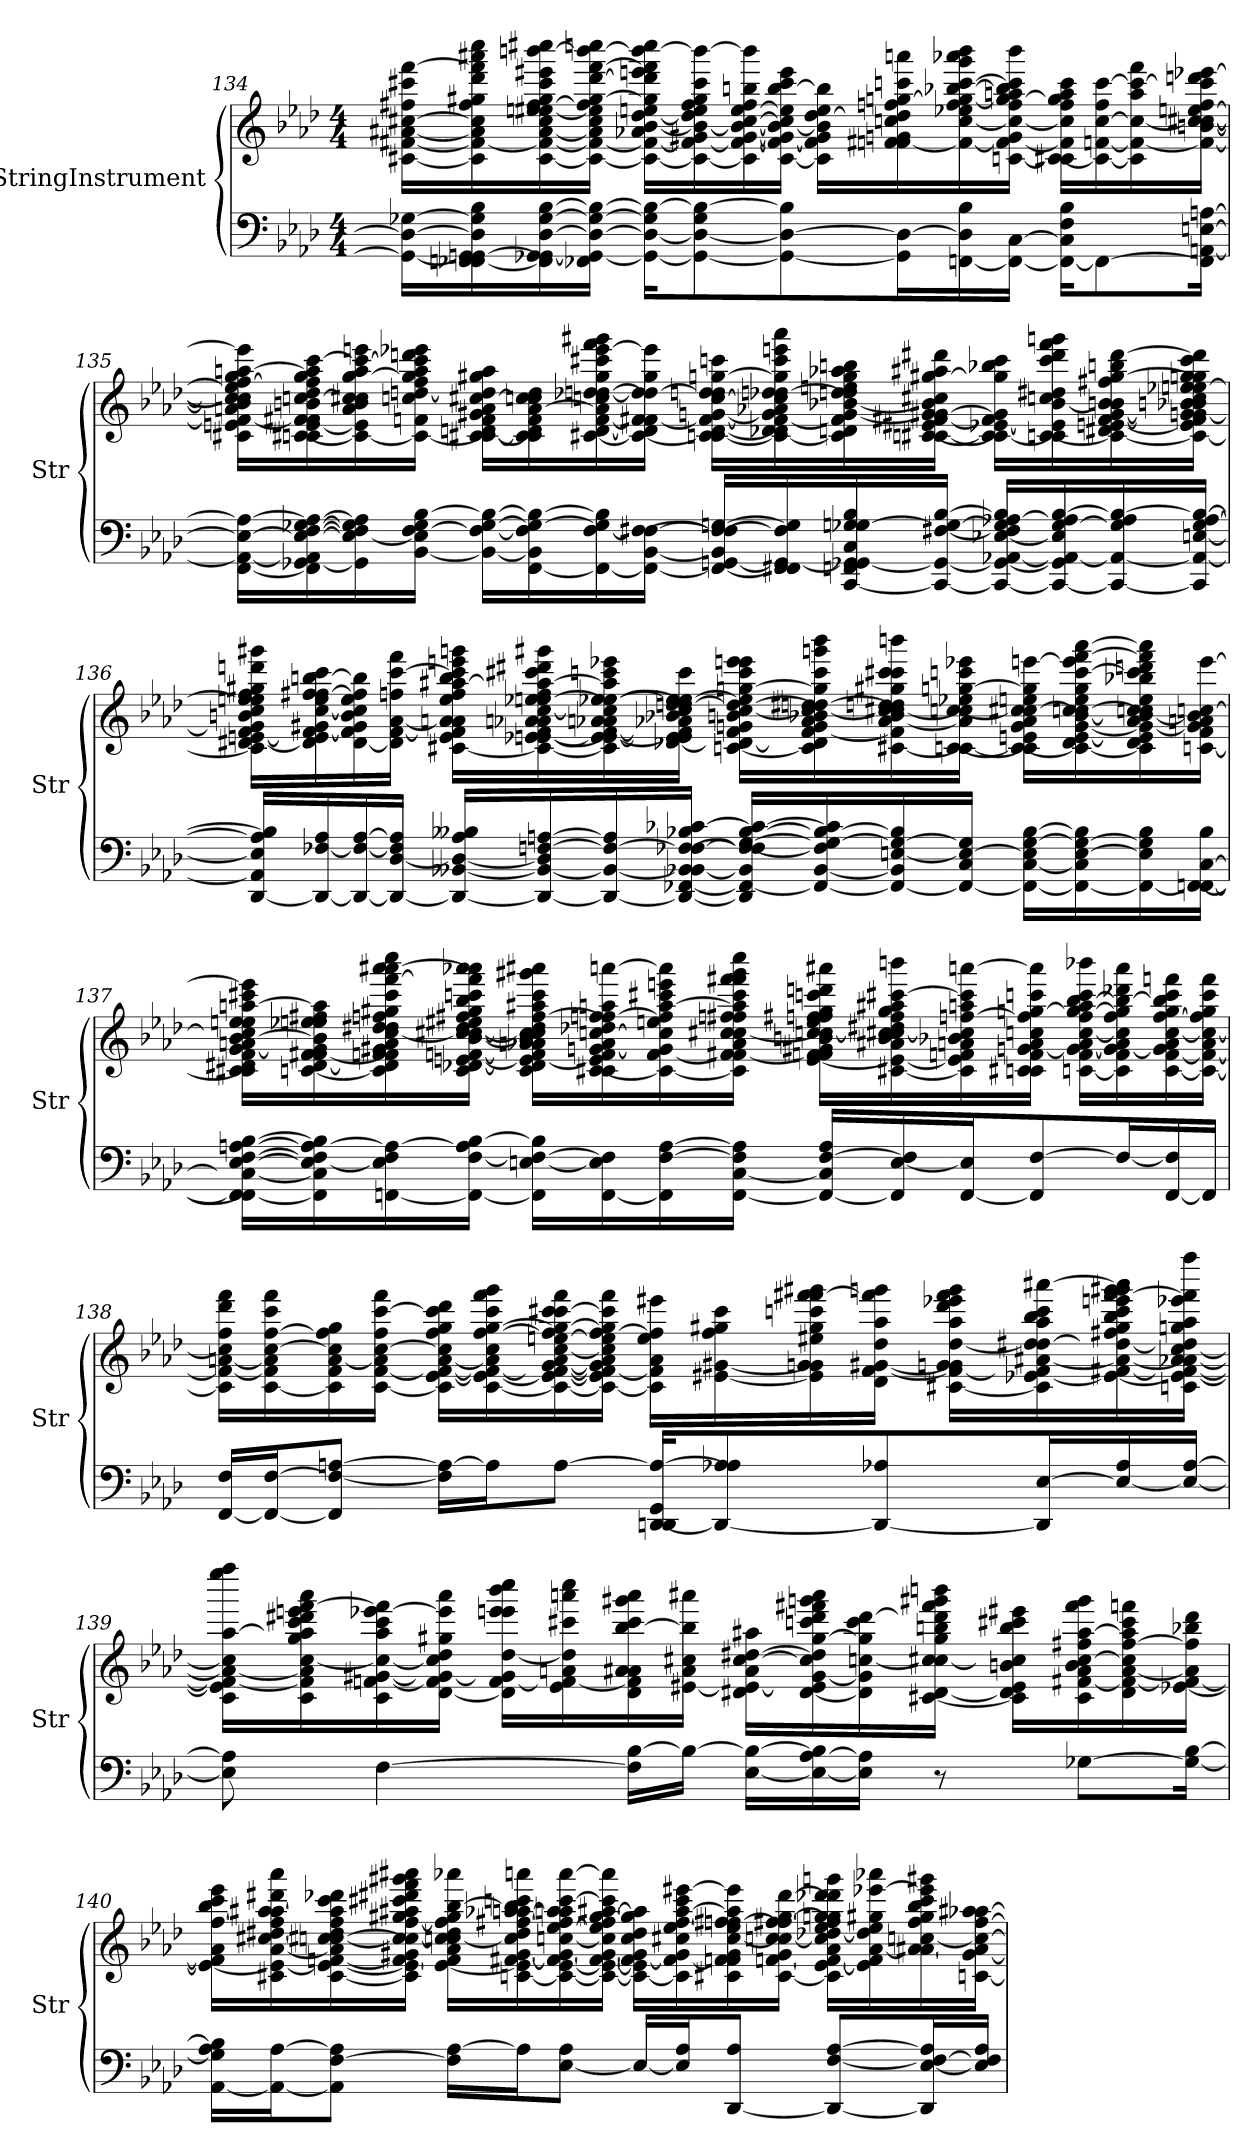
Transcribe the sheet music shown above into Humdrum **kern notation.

**kern	**kern
*part2	*part1
*staff2	*staff1
*I"StringInstrument	*I"StringInstrument
*I'Str	*I'Str
!!LO:LB:g=z
*clefF4	*clefG2
*k[b-e-a-d-]	*k[b-e-a-d-]
*M4/4	*M4/4
=134	=134
16GG-\_ 16D-\_ [16G-X\LL	[16c#X\ [16f#X\ [16a#X\ [16cc#X\ 16ff#X\ 16ccc#X\ [16fff\LL
16FF-X\ [16FFn\ 16GG-\] [16GGn\ 16D-\] 16G-\] 16B-\	16c#\] 16f#\_ 16a#\] 16cc#\] 16ff#\ 16gg#X\ 16ddd-\ 16fff\] 16aaa#X\ 16cccc\
16FF\] [16GG-X\ 16GG\] [16D-\ [16G-\ [16B-\	[16c#\ 16f#\_ [16a#\ 16cc#\ [16een\ 16ee#X\ [16ff#\ 16gg#\ 16ccc#\ 16eee#X\ [16bbbn\ 16cccc#X\
16FF-X\ 16GG-\_ 16D-\_ 16G-\_ 16B-\_JJ	16c#\_ 16f#\_ 16a#\] 16cc#\ 16ee\] 16ff#\] [16gg#\ [16ddd-\ [16fff\ 16bbb\_ 16ccccn\JJ
16GG-\_ 16D-\_ 16G-\] 16B-\_KL	16c#\_ 16f#\_ 16a-X\ [16b-\ [16dd-\ 16een\ 16gg#\] 16ddd-\] 16eeen\ 16fff\] 16bbb\_ 16cccc\LL
8GG-\_ 8D-\_ 8G-\ 8B-\_	16c#\_ 16f#\_ 16g#X\ 16b-\_ 16dd-\] 16ee\ 16ff#\ 16gg#\ 16ccc#\ 16bbb\_
.	16c#\] 16f#\_ [16g#\ 16b-\_ [16cc#\ [16ee\ 16ff#\ 16bbn\ 16bbb\]
8GG-\_ 8D-\_ 8B-\]	[16c#\ 16f#\_ 16g#\] 16b-\_ 16cc#\] 16ee\] [16bb\ 16ccc#\ 16eee\JJ
.	16c#\] 16f#\] 16g#\ 16b-\] [16dd-\ 16ee\ 16bb\]LL
16GG-\] 16D-\_L	[16fn\ 16f#X\ 16gn\ 16ccn\ 16dd-\] 16ffn\ [16ggn\ 16cccn\ 16aaan\
[16FFn\ 16D-\] 16B-\	16f\_ [16cc\ 16ee-X\ 16ff\ 16gg\_ [16bb-X\ [16ccc\ 16ggg\ 16aaa-X\ 16bbb\
16FF\_ [16C\JJ	[16cn\ 16f\_ 16g\ 16cc\_ 16ff\ 16gg\_ 16aan\ 16bb-\] 16ccc\] 16bbb\JJ
16FF\_ 16C\] 16F\ 16B-\KL	16c\_ 16c#X\ 16f\] 16cc\] 16ff\ 16gg\] 16aa\ 16ccc\LL
8FF\_	16c\_ [16fn\ [16cc\ 16ff\ [16ccc\
.	16c\] 16f\_ 16cc\_ 16aa\ 16ccc\_ 16fff\
16FF\] [16AAn\ [16En\ [16An\Jk	16f\_ [16bn\ 16cc\_ [16cc#X\ [16een\ 16ff\ 16ccc\] 16dddn\ [16eee-X\JJ
!!LO:PB:g=z
=135	=135
[16FF\ 16AA\_ 16E\_ 16A\_LL	16c#X\ 16en\ 16f\_ 16an\ 16b\] 16cc\] 16cc#\] 16ee\] [16ff\ 16gg\ [16aan\ 16eee-\]LL
16FF\] [16GG-X\ 16AA\] 16E\_ [16F\ [16G-X\ 16A\_	[16cn\ 16c#X\ [16e\ 16f\] 16f#X\ 16bn\ [16ccn\ 16dd-\ 16ff\] 16gg\ 16aa\] [16ccc\
16GG-\] 16E\_ 16F\] 16G-\] 16A\]	16c\_ 16e\] 16a\ 16b\ 16cc\] 16cc#X\ [16gg\ 16aa\ 16ccc\_ 16eeen\
[16BB-\ 16E\] [16F\ 16G-\ [16B-\JJ	16c\_ 16fn\ 16ccn\ [16ddn\ 16ff\ 16gg\] 16aa\ 16ccc\] 16dddn\ 16eee-X\JJ
16BB-\_ 16F\_ [16G-\ 16B-\_LL	16c\_ [16c#X\ 16dn\ 16f\ 16g#X\ 16a\ [16cc#X\ 16dd\] 16gg#X\ 16aa\LL
[16FF\ 16BB-\] 16F\] 16G-\_ 16B-\_	16c\] 16c#\] 16d\ 16f\ [16a\ 16ccn\ 16cc#\] 16dd\
16FF\_ [16F\ 16G-\] 16B-\]	[16c#X\ [16d\ [16f\ 16a\] 16ccn\ [16dd-X\ [16ddn\ 16gg#\ 16ccc#X\ [16eee-\ 16fff\ 16ggg#X\
16FF\_ [16BB-\ 16F\_ [16F#X\JJ	16c#\_ 16d\] 16f\_ 16f#X\ 16dd-\_ 16dd\] 16gg#\ 16eee-\]JJ
16FF/_ [16GGn/ 16BB-/] 16F/_ 16F#/] [16Gn/LL	[16cn\ 16c#\] [16d\ 16f\_ [16gn\ [16cc\ 16dd-\] 16ddn\ [16ggn\ 16cccn\LL
16FF/] 16FF#X/ 16GG/_ 16F/] 16G/]	16c\_ 16d-X\ 16d\] 16f\_ 16g\] 16a-X\ 16cc\] [16dd-X\ 16ddn\ 16gg\] 16ccc\ 16eeen\ 16aaa-\
[16CC/ 16FFn/ [16GG-X/ 16GG/] 16C/ 16G-X/ [16Gn/ 16B-/	16c\] 16dn\ 16f\] [16g\ [16b-X\ 16dd-\] 16ddn\ 16een\ 16gg\ 16aa-X\ 16bbn\
16CC/_ 16GG-/_ [16F#X/ 16G/_ [16B-/JJ	[16cn\ [16c#X\ 16e#X\ [16f#X\ 16g\] [16g#X\ 16b-\] 16cc#X\ [16gg#X\ 16aa#X\ 16ddd#X\JJ
16CC/_ 16GG-/_ [16AA-X/ [16E-X/ 16F#/] 16G/] [16A-X/ 16B-/]LL	16c\] 16c#\_ [16e-X\ 16f#\] 16g#\] 16gg#\] 16bb-X\ 16ccc\LL
16CC/_ 16GG-/] 16AA-/_ 16E-/] [16G/ 16A-/] [16B-/	[16cn\ 16c#\] 16e-\] [16b-\ 16ccn\ 16dd#X\ 16ccc\ 16ddd#\ 16fff\ 16gggn\
16CC/_ 16AA-/_ 16G/] 16A-/ 16B-/_	16c\_ 16d#X\ [16en\ [16f#\ [16g#\ 16b-\] 16bn\ 16ff#X\ [16gg#\ 16bbn\ [16ddd#\
16CC/] 16AA-/_ [16En/ 16G/ [16A-/ 16B-/_JJ	16c\_ 16e\] 16f#\] 16gn\ 16g#\_ 16b-X\ 16bn\ 16cc\ [16ee-X\ 16een\ 16ggn\ 16gg#\] 16ccc\ 16ddd#\]JJ
!!LO:LB:g=z
=136	=136
[16DD-/ 16AA-/] 16E/] 16A-/] 16B-/]LL	16c\] [16d#X\ [16en\ 16f\ 16g#\] 16bn\ 16cc\ 16ee-\] 16een\ 16ff\ 16gg#X\ 16dddn\ 16ggg#X\LL
16DD-/_ [16F-X/ 16A-/	16d#\] 16e\] [16f\ 16g#X\ [16cc\ 16ee\ [16ff\ 16ff#X\ [16bbn\ 16ccc\
16DD-/_ 16F-/_ [16A-/	[16d#\ 16f\] 16g#\ 16b\ 16cc\] 16ee\ 16ff\] 16bb\]
16DD-/_ [16D-/ 16F-/] 16A-/]JJ	16d#\] [16f\ [16a-\ 16ffn\ [16ccc\ 16fff\JJ
16DD-/_ [16BB--X/ 16D-/_ 16A-/ 16B--X/LL	[16c#X\ 16e\ 16f\] 16a-\] 16an\ 16ee\ 16ff\ [16aa#X\ 16bb\ 16ccc\] 16eeen\ 16gggn\LL
16DD-/_ 16BB--/_ 16D-/] [16Fn/ [16An/	16c#\_ [16e-X\ [16en\ 16f\ 16a-X\ 16an\ [16cc\ 16ee-X\ [16een\ 16ff\ 16aa#\_ 16ccc#X\ 16ddd#X\ 16ggg#X\
16DD-/_ 16BB--/_ 16F/_ 16A/]	16c#\] 16e-\_ 16e\_ [16f\ 16a-X\ 16an\ 16cc\] [16ee-X\ 16ee\_ 16aa#\] 16cccn\ 16eee-X\
16DD-/_ [16FF-X/ 16BB--/] [16BB-X/ [16F-X/ 16F/_ 16B-X/ [16c-X/JJ	[16d-X\ 16e-\] 16e\] 16f\] 16a-X\ 16b-X\ 16cc\ [16dd-\ 16ddn\ 16ee-\_ 16ee\] 16ccc\JJ
16DD-/] 16FF-/_ 16BB-/] 16F-/_ 16F/] [16G/ [16B-/ 16c-/_LL	[16cn\ 16d-\_ 16f\ 16gn\ 16bn\ [16cc\ 16dd-\_ 16ee-\] [16ggn\ 16ccc\ 16eee-\ 16eeen\LL
16FF-/_ [16BB-/ 16F-/] 16G/_ 16B-/_ 16c-/]	16c\] 16d-\] [16f\ 16g\ 16a-\ 16b-X\ 16cc\_ 16dd-\] 16ddn\ [16dd#X\ 16gg\] 16ccc\ 16gggn\ 16bbb-\
16FF-/_ 16BB-/] [16En/ 16G/_ 16B-/]	[16c#X\ 16f\] [16a-\ 16b-\ 16cc\] [16cc#X\ 16ddn\ 16dd#\] 16gg#X\ 16ccc\ 16ccc#X\ 16bbbn\
16FF-/_ 16C/ 16E/_ 16G/]JJ	[16cn\ 16c#\_ 16a-\] [16ccn\ 16cc#\] 16ee-X\ [16ggn\ 16cccn\ 16eee-X\JJ
16FF-\_ [16C\ 16E\] [16G\ [16B-\LL	16c\_ 16c#\] 16en\ 16g\ 16a-\ 16cc\] [16cc#X\ 16een\ 16gg\] [16eeen\LL
16FF-\_ 16C\] [16E\ 16G\_ 16B-\]	16c\_ 16d-\ [16e\ [16g\ [16b-\ 16ccn\ 16cc#\_ 16ee\ 16gg\ [16ccc\ 16eee\] [16fff\ [16aaa-\
16FF-\_ 16E\] 16G\] 16B-\	16c\] 16d-\ 16e\] 16g\_ 16a-\ 16b-\_ 16ccn\ 16cc#\] 16ee\ 16bb-X\ 16ccc\] 16dddn\ 16fff\] 16aaa-\]
16FF-\_ [16FFn\ [16C\ 16B-\JJ	[16cn\ 16f\ 16g\] 16an\ 16b-\] [16ccn\ [16eee\JJ
!!LO:LB:g=z
=137	=137
16FF-\] 16FF\_ 16C\_ [16E-\ [16F\ [16An\ [16B-\LL	16c\] 16c#X\ 16d#X\ 16f\ [16g\ 16an\ [16b-\ 16cc\] 16ee-\ 16een\ [16aan\ 16ccc#X\ 16eee\]LL
16FF\] 16C\] 16E-\_ 16F\] 16A\_ 16B-\]	[16cn\ [16d#\ 16f\ [16f#X\ 16g\] 16b-\] 16ee-X\ 16een\ 16ff#X\ 16aa\]
[16FFn\ 16E-\] 16F\ 16A\_	16c\] 16d#\] 16fn\ 16f#\] 16g#X\ 16a\ [16cc\ 16dd-\ 16dd#X\ 16ffn\ 16gg#X\ 16ccc#\ [16fff\ 16aaa-\ [16aaa#X\ 16cccc\
16FF\_ [16F\ 16A\] [16B-\JJ	16c\ [16d-X\ [16en\ [16fn\ [16b-\ 16cc\_ [16cc#X\ 16dd#\ 16ee#X\ 16ff#X\ 16gg#\ 16bb-\ 16cccn\ 16fff\] 16aaa-X\ 16aaa#\]JJ
16FF\] [16En\ 16F\_ 16B-\]LL	16c\ 16d-\] 16e\_ 16f\] 16a-X\ 16an\ 16b-\] 16cc\] 16cc#\] 16dd#\ [16ff#\ 16aa#X\ 16ccc\ 16ggg#X\ 16aaa#X\LL
[16FF\ 16E\] 16F\]	[16c\ 16c#X\ 16e\] 16f\ [16gn\ 16a\ [16ccn\ 16dd-X\ [16ffn\ 16ff#\] 16aan\ [16aaan\
16FF\] [16F\ [16A\	16c\_ [16f\ 16g\] 16cc\] 16een\ 16ff\] [16aa\ 16ccc#X\ 16eeen\ 16aaa\]
[16FF\ [16C\ 16F\] 16A\]JJ	16c\] 16f\] [16f#X\ 16a\ 16cc\ [16cc#X\ 16ffn\ 16ff#X\ 16aa\] 16ccc#\ 16fff\ 16fff#X\ 16ggg#\ 16cccc\JJ
16FF/_ 16C/] [16F/ 16A/LL	[16e\ 16fn\ 16f#\] 16g#X\ 16bn\ [16ccn\ 16cc#\] 16ee\ 16ffn\ 16ff#X\ 16gg#\ 16cccn\ 16dddn\ 16aaa#X\LL
16FF/] [16E/ 16F/]	[16c#X\ 16e\_ 16a#X\ 16b\ 16cc\] [16cc#X\ 16dd#X\ 16ff#\ 16gg#\ 16aa#X\ [16ccc#X\ 16bbbn\
[16FF/ 16E/]J	16c#\] 16e\] 16fn\ 16an\ 16b-X\ 16cc#\] [16ffn\ 16aan\ 16ccc#\] [16aaan\
8FF/] [8F/	16cn\ 16c#X\ 16f\ [16gn\ 16a\ 16ccn\ 16ff\] [16ggn\ 16cccn\ 16aaa\]JJ
.	[16cn\ 16f\ 16g\_ 16a\ [16cc\ 16ff\ 16gg\_ 16aa\ [16bb-\ 16ccc\ 16bbb-X\LL
16F/L_	16c\] 16f\ 16g\_ 16a\ 16cc\] 16ff\ 16gg\] 16bb-\_ 16ddd-X\ 16aaa\
[16FF/ 16F/]	[16c\ [16f\ 16g\] 16a\ [16cc\ [16ff\ 16gg\ 16bb-\] 16ccc\ 16fffn\
16FF/JJ]	16c\_ 16f\_ 16a\ 16cc\_ 16ff\] 16gg\ 16ccc\ 16fff\JJ
!!LO:LB:g=z
=138	=138
[16FF/ 16F/LL	16c\] 16f\_ [16an\ 16cc\] 16ff\ 16ddd-\ 16fff\LL
16FF/_ [16F/J	[16c\ 16f\] 16a\] [16cc\ [16ff\ 16ccc\ 16fff\
8FF/] 8F/_ [8An/J	16c\] 16f\ [16a\ 16cc\] 16ff\] 16gg\
.	[16c\ [16f\ 16a\] [16cc\ 16ff\ [16ccc\ 16fff\JJ
16F\] 16A\_LL	16c\] [16e-\ 16f\_ [16a\ 16cc\] 16ff\ 16gg\ 16ccc\] 16ddd-\LL
16A\J]	[16c\ 16e-\_ 16f\_ 16a\] 16cc\ [16ff\ [16gg\ 16ccc\ 16fff\ 16ggg\
[8A\J	16c\_ 16e-\_ 16f\_ [16g\ 16a\ [16cc\ [16een\ 16ff\] 16gg\_ 16ccc\ [16ccc#X\ 16fff\
.	16c\_ 16e-\] 16f\_ 16g\] 16a\ 16cc\] 16ee\] [16ff\ 16gg\] 16ccc#\] 16fff\JJ
[16DD-/ 16DDn/ 16GG/ 16A/_KL	16c\] 16f\] 16a\ 16ee\ 16ff\] 16eee#X\LL
8DD-/_ 8A-X/ 8A/]	[16e#X\ [16g#X\ 16ff\ 16gg#X\ 16ccc#\
.	16e#\] 16gn\ 16g#\] 16ee#X\ 16gg#\ 16cccn\ 16fff\ [16fff#X\ 16ggg#X\
8DD-/_ 8A-X/	16d-\ [16f\ [16g#X\ 16dd-\ 16aa-\ 16fff#\] 16gggn\JJ
.	[16c#X\ 16f\_ 16gn\ 16g#\] [16dd-\ 16aa-\ 16ddd-\ 16eee-X\ 16fff#\ 16ggg\LL
16DD-/] [16E-/L	16c#\] [16e-X\ 16f\] [16a#X\ 16dd-\] [16dd#X\ 16aa-\ 16bb-\ 16ccc\ [16aaa#X\
16E-/_ 16A-/	16e-\_ [16f#X\ 16a#\_ 16dd#\_ 16ff#X\ 16gg#\ 16bb-\ 16ccc\ 16eeen\ [16fff#\ 16ggg\ 16ggg#X\ 16aaa#\]
16E-/_ [16A-/JJ	16cn\ 16e-\_ 16f#\_ [16a-X\ 16a#\] [16cc\ 16dd#\] 16ggn\ 16aa-\ 16eee-X\ 16fff#\] 16ffff\JJ
!!LO:LB:g=z
=139	=139
8E-\] 8A-\]	16c\ 16e-\] 16f#\_ 16a-\_ 16cc\] [16aa-\ 16eeee-\ 16ffff\LL
.	16c\ 16f#\] 16a-\] [16cc\ 16gg\ 16aa-\] 16ccc\ 16ddd#X\ 16eeen\ [16fff\ 16aaa-\
[4F\	16c\ [16fn\ [16g#X\ 16cc\_ 16aa-\ 16ccc\ [16eee-X\ 16fff\]
.	[16d-\ 16f\] 16g#\_ 16cc\] 16dd-\ 16gg#X\ 16eee-\] 16aaa-\JJ
.	16d-\] [16f\ 16g#\] [16dd-\ 16eee-\ 16eeen\ 16bbb-\ 16cccc\LL
.	16e-\ 16f\_ 16an\ 16dd-\] 16ccc#X\ 16aaan\ 16cccc\
16F\] [16B-\LL	16d-\ 16f\] 16a\ 16a#X\ [16bb-\ 16ccc#\ 16ggg#X\ 16aaa\
16B-\JJ_	[16e#X\ 16a#\ 16cc#X\ 16bb-\] 16aaa#X\JJ
[16E-\ 16B-\_LL	16d#X\ 16e#\_ 16a#\ [16cc#\ [16dd#X\ 16aa#X\LL
16E-\_ [16A-\ 16B-\]	[16d#\ 16e#\] [16g#\ 16cc#\] 16dd#\] [16gg#\ 16cccn\ 16ddd#\ 16fff#X\ 16gggn\ 16aaa#\
16E-\] 16A-\]JJ	16d#\] 16g#\] [16ccn\ 16gg#\] 16ccc\ [16ddd#\
8r	[16c#X\ [16d#\ 16cc\] [16cc#X\ 16gg#\ 16bbn\ 16ddd#\] 16fff#\ 16ggg#X\ 16bbbn\JJ
.	16c#\] 16d#\] 16e#\ 16bn\ 16cc#\] 16bb\ 16ccc#X\ 16eee#X\LL
[8G-X\L	16c#\ [16f#X\ 16a#\ 16b\ [16cc#\ 16ff#X\ [16aa#\ 16fff#\ 16ggg#\
.	16d#\ 16f#\_ [16a#\ 16cc#\] [16ff#\ 16aa#\] 16ccc#\ 16fffn\
16G-\_ [16B-\Jk	[16e-X\ 16f#\_ 16a#\] 16ff#\] 16bb-X\ 16ddd#\JJ
!!LO:LB:g=z
=140	=140
[16AA-\ 16G-\] 16A-\ 16B-\]LL	16e-\_ 16f#\] 16a-\ [16ff\ 16bb-\ 16ccc\ 16eee-\LL
16AA-\_ [16A-\J	16c#X\ 16e-\_ [16a-\ 16cc#X\ [16dd#X\ 16ff\] [16aa-\ 16aa#X\ 16ddd#X\ 16aaa-\
8AA-\] [8F\ 8A-\]J	[16c#\ 16e-\_ [16fn\ 16a-\] [16ccn\ [16cc#X\ 16dd#\] 16ff\ 16aa-\] 16ccc\ 16ddd-X\
.	16c#\] 16e-\] 16f\_ 16g#X\ 16cc\] 16cc#\_ [16ff\ 16gg#X\ 16aa#X\ 16ccc#X\ 16ddd#X\ 16fff\ 16ggg#X\ 16aaa#X\JJ
16F\] [16A-\LL	[16e-\ 16f\] 16a-\ [16ccn\ 16cc#\] 16dd#\ 16ff\] 16gg#\ [16bb-\ 16aaa-X\LL
16A-\J]	[16cn\ 16e-\] [16f#X\ [16g#\ 16cc\] 16dd#\ [16ff#X\ [16aa-X\ 16aan\ 16bb-\] 16cccn\ 16aaan\
[8E-\ 8A-\J	16c\_ [16e-\ 16f#\] 16g#\_ [16ccn\ [16ee-\ 16ff#\] 16aa-\] 16aan\ [16ccc\ [16aaa\
.	16c\_ 16e-\_ [16f#\ 16g#\_ 16cc\] 16ee-\] 16ff#\ [16gg#\ [16aa#X\ 16ccc\] 16aaa\]JJ
16E-/LL_	16c\_ 16e-\] 16f#\_ 16g#\] 16cc\ 16dd#\ 16gg#\] 16aa#\]LL
16E-/] 16A-/J	16c\] 16f#\_ 16g#\ 16cc#X\ [16ee-\ 16ff#\ [16aa#\ 16ccc\ [16eee#X\
[8DD-/ 8A-/J	16c#X\ 16fn\ 16f#\] 16g#\ [16cc#\ 16ee-\] [16ffn\ 16ff#X\ 16aa#\] 16eee#\]
.	[16c#\ [16fn\ 16g#\ [16ccn\ 16cc#\] 16ff\] [16ff#X\ [16gg#\ [16ddd#\JJ
8DD-/_ [8F/ [8A-/L	16c#\] [16e-\ 16f\_ 16a-\ 16cc\] [16dd-X\ 16ee-\ 16ff#\] 16ggn\ 16gg#\] 16ddd-X\ 16ddd#\] 16gggn\LL
.	16e-\] 16f\] [16a-\ 16dd-\] 16ee-\ 16gg#X\ [16eee-X\ 16aaa-X\
16DD-/] [16E-/ 16F/_ 16A-/]L	16a-\] [16a#X\ [16ccn\ 16ff#\ 16gg#\ 16bb-\ 16ccc\ 16eee-\] 16ggg#X\
16E-/] 16F/] 16A-/JJ	[16cn\ [16g#\ 16a#\] 16cc\_ [16ff#\ 16aa-X\ [16aa#X\JJ
=	=
*-	*-
